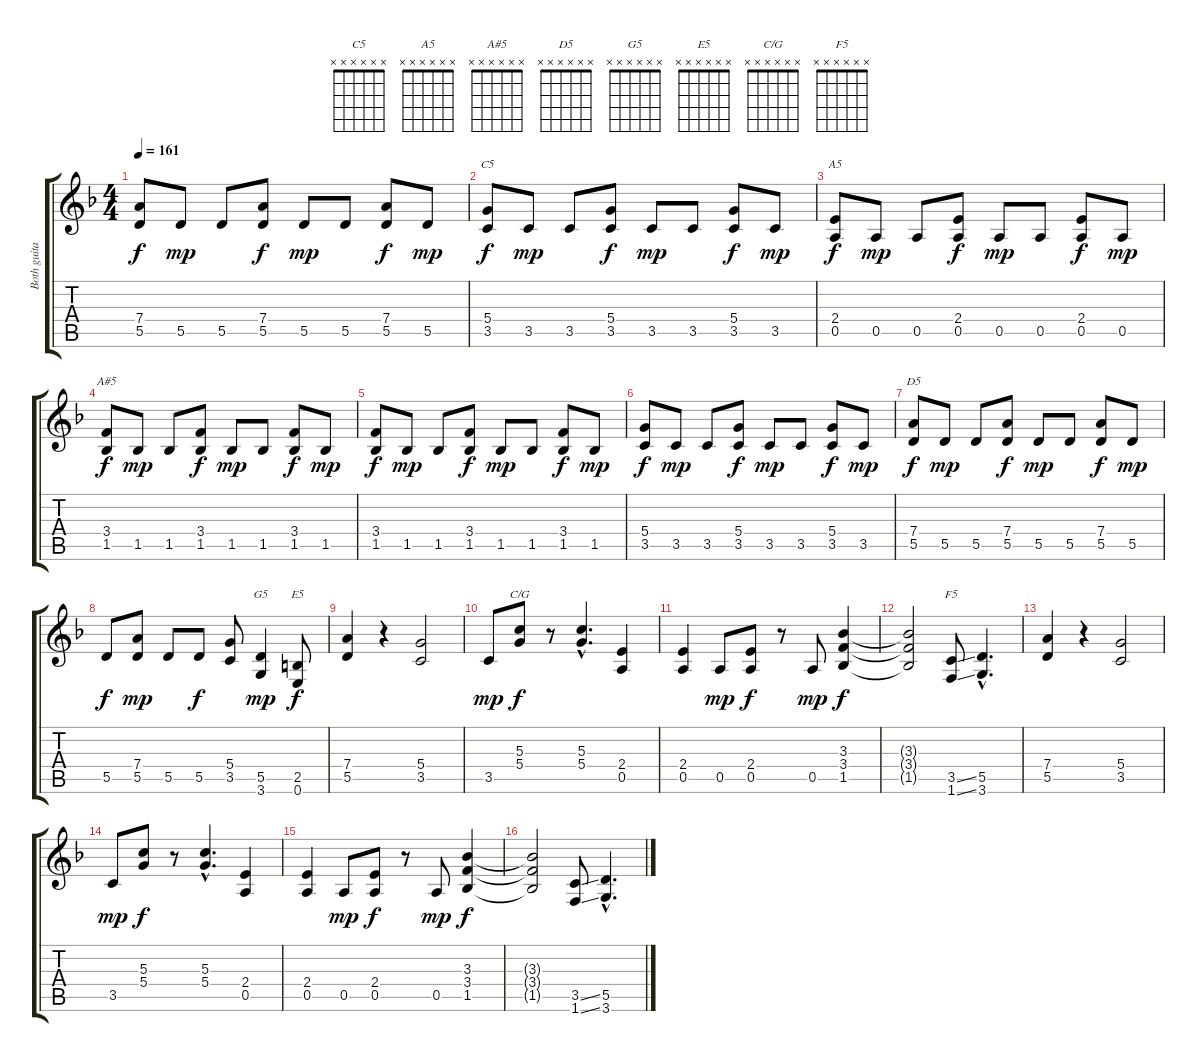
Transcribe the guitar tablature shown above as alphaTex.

\track ("Both guitars" "Both guita") {instrument overdrivenguitar}
\staff {score tabs}
\tuning (E4 B3 G3 D3 A2 E2) {hide}
\chord ("C5" x x x x x x) {firstfret 0}
\chord ("A5" x x x x x x) {firstfret 0}
\chord ("A#5" x x x x x x) {firstfret 0}
\chord ("D5" x x x x x x) {firstfret 0}
\chord ("G5" x x x x x x) {firstfret 0}
\chord ("E5" x x x x x x) {firstfret 0}
\chord ("C/G" x x x x x x) {firstfret 0}
\chord ("F5" x x x x x x) {firstfret 0}
\ts (4 4)
\tempo 161
\clef g2
\ks f
(7.4 5.5).8{dy f} 5.5.8{dy mp} 5.5.8 (7.4 5.5).8{dy f} 5.5.8{dy mp} 5.5.8 (7.4 5.5).8{dy f} 5.5.8{dy mp} |
(5.4 3.5).8{ch "C5" dy f} 3.5.8{dy mp} 3.5.8 (5.4 3.5).8{dy f} 3.5.8{dy mp} 3.5.8 (5.4 3.5).8{dy f} 3.5.8{dy mp} |
(2.4 0.5).8{ch "A5" dy f} 0.5.8{dy mp} 0.5.8 (2.4 0.5).8{dy f} 0.5.8{dy mp} 0.5.8 (2.4 0.5).8{dy f} 0.5.8{dy mp} |
(3.4 1.5).8{ch "A#5" dy f} 1.5.8{dy mp} 1.5.8 (3.4 1.5).8{dy f} 1.5.8{dy mp} 1.5.8 (3.4 1.5).8{dy f} 1.5.8{dy mp} |
(3.4 1.5).8{dy f} 1.5.8{dy mp} 1.5.8 (3.4 1.5).8{dy f} 1.5.8{dy mp} 1.5.8 (3.4 1.5).8{dy f} 1.5.8{dy mp} |
(5.4 3.5).8{dy f} 3.5.8{dy mp} 3.5.8 (5.4 3.5).8{dy f} 3.5.8{dy mp} 3.5.8 (5.4 3.5).8{dy f} 3.5.8{dy mp} |
(7.4 5.5).8{ch "D5" dy f} 5.5.8{dy mp} 5.5.8 (7.4 5.5).8{dy f} 5.5.8{dy mp} 5.5.8 (7.4 5.5).8{dy f} 5.5.8{dy mp} |
5.5.8{dy f} (7.4 5.5).8{dy mp} 5.5.8 5.5.8{dy f} (5.4 3.5).8 (5.5 3.6).4{ch "G5" dy mp} (2.5 0.6).8{ch "E5" dy f} |
(7.4 5.5).4 r.4 (5.4 3.5).2 |
3.5.8{dy mp} (5.3 5.4).8{ch "C/G" dy f} r.8 (5.3{hac} 5.4{hac}).4{d} (2.4 0.5).4 |
(2.4 0.5).4 0.5.8{dy mp} (2.4 0.5).8{dy f} r.8 0.5.8{dy mp} (3.3 3.4 1.5).4{dy f} |
(3.3{t} 3.4{t} 1.5{t}).2 (3.5{ss} 1.6{ss}).8{ch "F5"} (5.5{hac} 3.6{hac}).4{d} |
(7.4 5.5).4 r.4 (5.4 3.5).2 |
3.5.8{dy mp} (5.3 5.4).8{dy f} r.8 (5.3{hac} 5.4{hac}).4{d} (2.4 0.5).4 |
(2.4 0.5).4 0.5.8{dy mp} (2.4 0.5).8{dy f} r.8 0.5.8{dy mp} (3.3 3.4 1.5).4{dy f} |
(3.3{t} 3.4{t} 1.5{t}).2 (3.5{ss} 1.6{ss}).8 (5.5{hac} 3.6{hac}).4{d}
